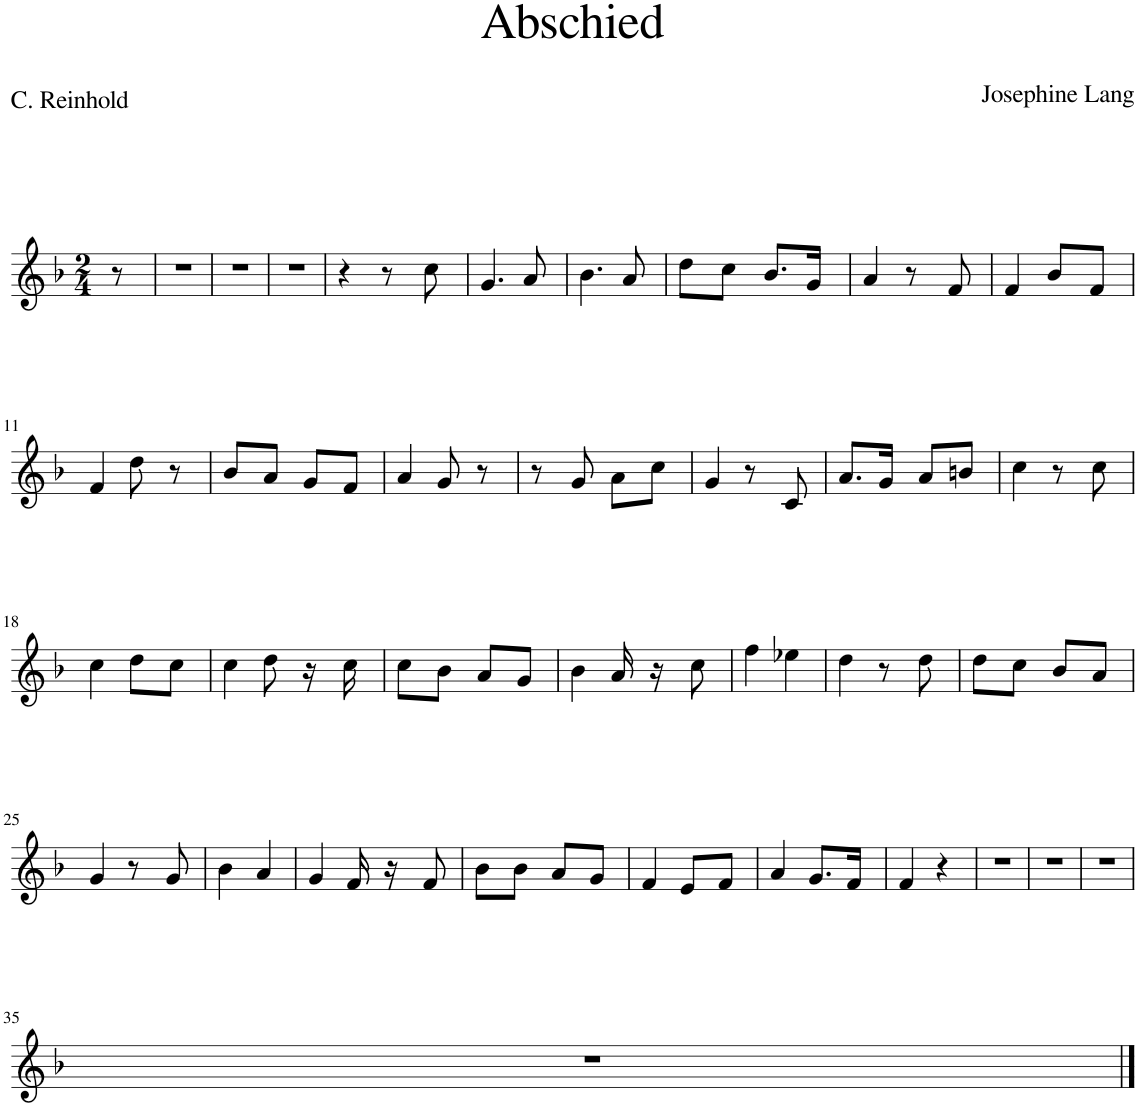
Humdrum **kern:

**kern
*part1
*staff1
*I"Piano
*I'Pno
*clefG2
*k[b-]
*M2/4
=1
8r
=2
2r
=3
2r
=4
2r
=5
4r
8r
8cc\
=6
4.g/
8a/
=7
4.b-\
8a/
=8
8dd\L
8cc\J
8.b-/L
16g/Jk
=9
4a/
8r
8f/
=10
4f/
8b-/L
8f/J
!!LO:LB:g=z
=11
4f/
8dd\
8r
=12
8b-/L
8a/J
8g/L
8f/J
=13
4a/
8g/
8r
=14
8r
8g/
8a\L
8cc\J
=15
4g/
8r
8c/
=16
8.a/L
16g/Jk
8a/L
8bn/J
=17
4cc\
8r
8cc\
!!LO:LB:g=z
=18
4cc\
8dd\L
8cc\J
=19
4cc\
8dd\
16r
16cc\
=20
8cc\L
8b-\J
8a/L
8g/J
=21
4b-\
16a/
16r
8cc\
=22
4ff\
4ee-X\
=23
4dd\
8r
8dd\
=24
8dd\L
8cc\J
8b-/L
8a/J
!!LO:LB:g=z
=25
4g/
8r
8g/
=26
4b-\
4a/
=27
4g/
16f/
16r
8f/
=28
8b-\L
8b-\J
8a/L
8g/J
=29
4f/
8e/L
8f/J
=30
4a/
8.g/L
16f/Jk
=31
4f/
4r
=32
2r
=33
2r
=34
2r
!!LO:LB:g=z
=35
2r
==
*-
